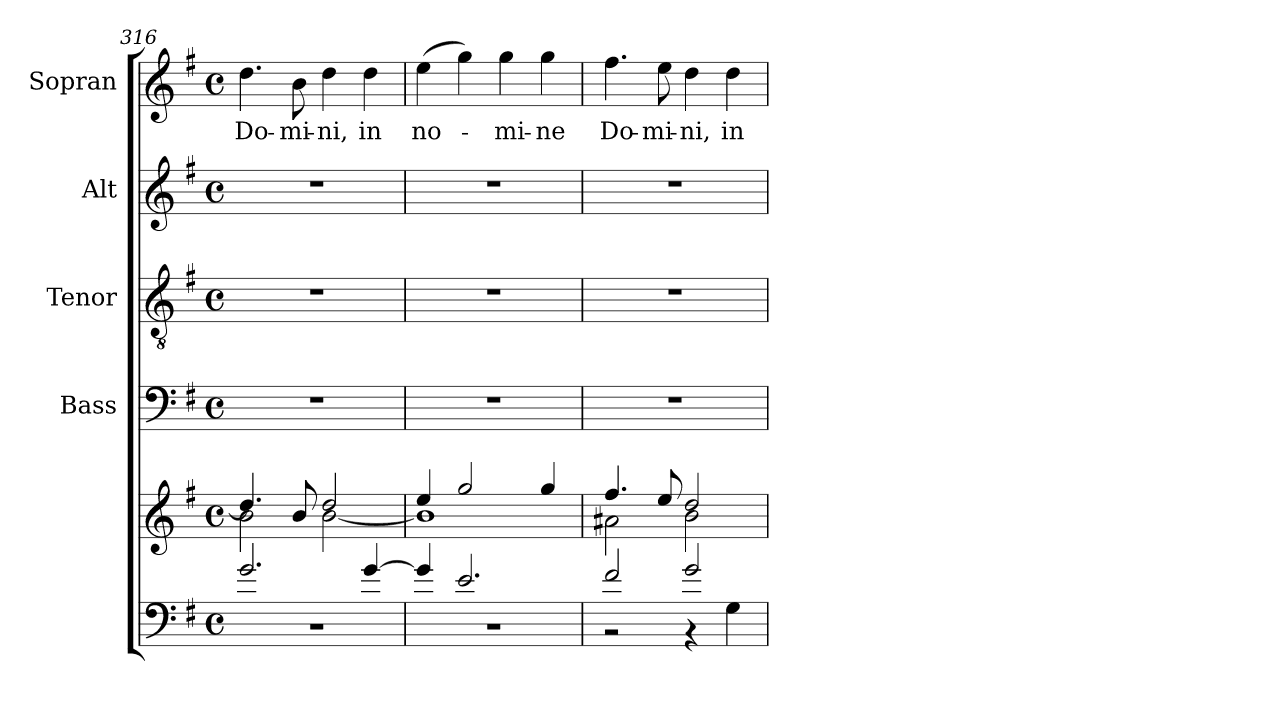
**kern	**kern	**kern	**kern	**kern	**kern	**text
*part5	*part5	*part4	*part3	*part2	*part1	*part1
*staff6	*staff5	*staff4	*staff3	*staff2	*staff1	*staff1
*	*	*I"Bass	*I"Tenor	*I"Alt	*I"Sopran	*
*	*	*I'B.	*I'T.	*I'A.	*I'S.	*
*clefF4	*clefG2	*clefF4	*clefGv2	*clefG2	*clefG2	*
*k[f#]	*k[f#]	*k[f#]	*k[f#]	*k[f#]	*k[f#]	*
*G:	*G:	*G:	*G:	*G:	*G:	*
*M4/4	*M4/4	*M4/4	*M4/4	*M4/4	*M4/4	*
*met(c)	*met(c)	*met(c)	*met(c)	*met(c)	*met(c)	*
=316	=316	=316	=316	=316	=316	=316
*^	*^	*	*	*	*	*
!	!	!	!	!	!	!	!	!LO:LY:b
2.g/	1r	4.dd/]	2b\	1r	1r	1r	4.dd\	Do-
!	!	!	!	!	!	!	!	!LO:LY:b
.	.	8b/	.	.	.	.	8b\	-mi-
!	!	!	!	!	!	!	!	!LO:LY:b
.	.	2dd/	[<2b\	.	.	.	4dd\	-ni,
!	!	!	!	!	!	!	!	!LO:LY:b
[>4g/	.	.	.	.	.	.	4dd\	in
=317	=317	=317	=317	=317	=317	=317	=317	=317
!	!	!	!	!	!	!	!	!LO:LY:b
4g/]	1r	4ee/	1b]	1r	1r	1r	(>4ee\	no-
2.e/	.	2gg/	.	.	.	.	4gg\)	.
!	!	!	!	!	!	!	!	!LO:LY:b
.	.	.	.	.	.	.	4gg\	-mi-
!	!	!	!	!	!	!	!	!LO:LY:b
.	.	4gg/	.	.	.	.	4gg\	-ne
!!LO:PB:g=z
=318	=318	=318	=318	=318	=318	=318	=318	=318
!	!	!	!	!	!	!	!	!LO:LY:b
2f#/	2r	4.ff#/	2a#X\	1r	1r	1r	4.ff#\	Do-
!	!	!	!	!	!	!	!	!LO:LY:b
.	.	8ee/	.	.	.	.	8ee\	-mi-
!	!	!	!	!	!	!	!	!LO:LY:b
2g/	4r	2dd/	2b\	.	.	.	4dd\	-ni,
!	!	!	!	!	!	!	!	!LO:LY:b
.	4G\	.	.	.	.	.	4dd\	in
*v	*v	*	*	*	*	*	*	*
*	*v	*v	*	*	*	*	*
=	=	=	=	=	=	=
*-	*-	*-	*-	*-	*-	*-
